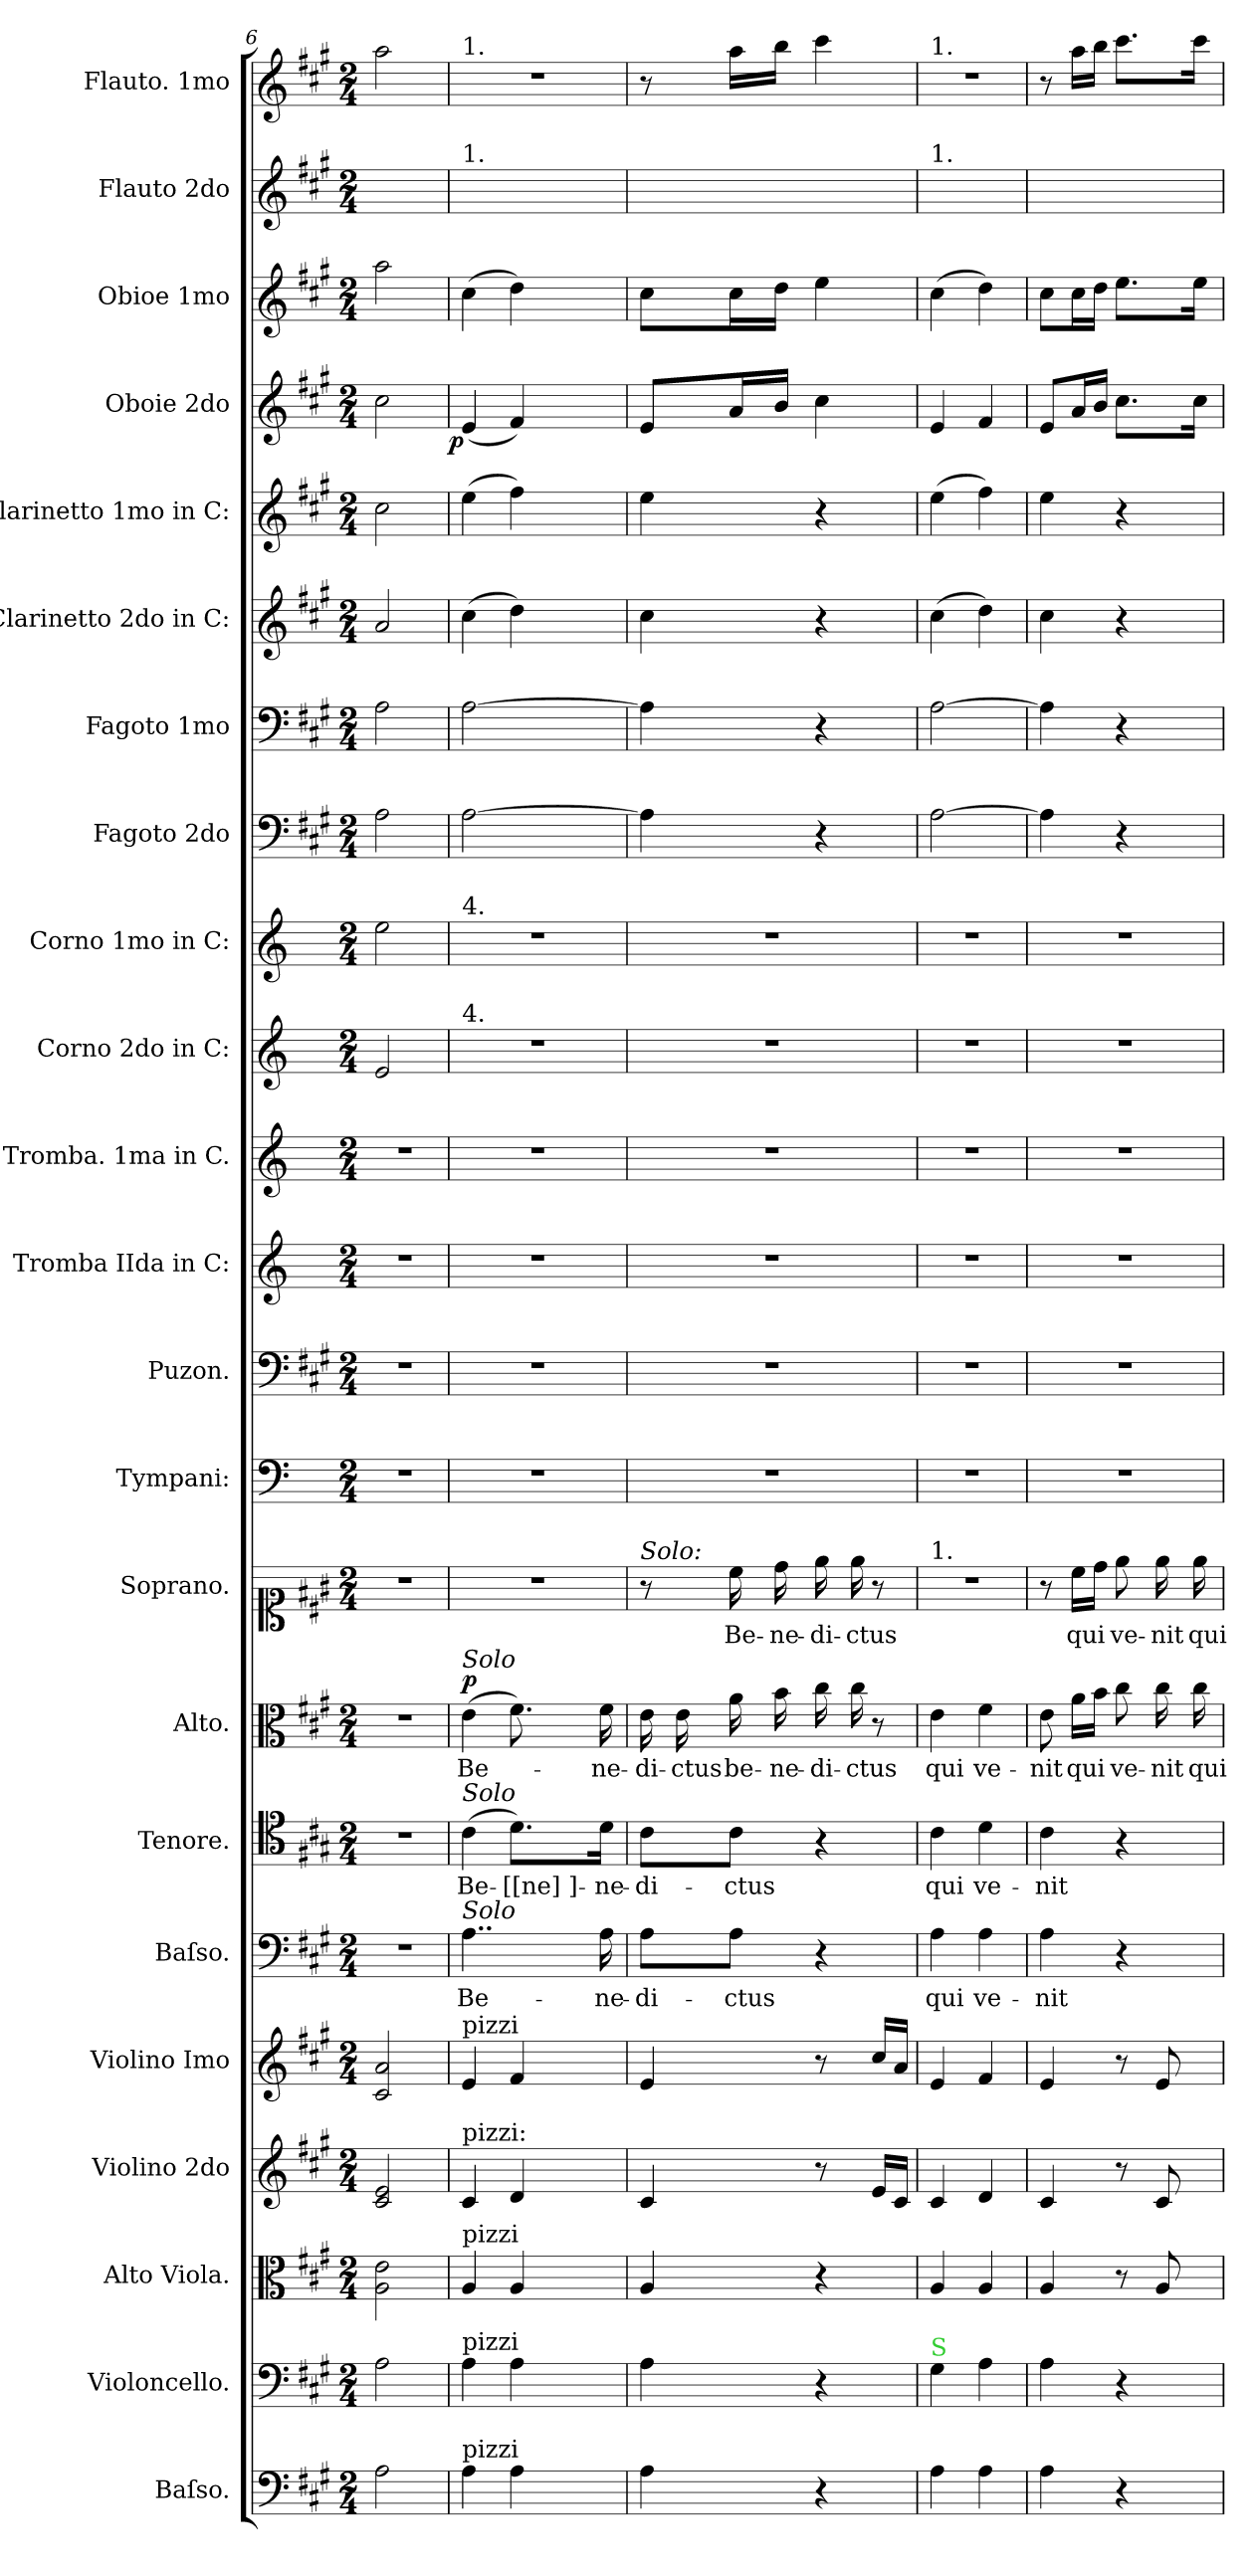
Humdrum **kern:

**kern	**kern	**kern	**kern	**kern	**kern	**text	**dynam	**kern	**text	**kern	**text	**dynam	**kern	**text	**kern	**kern	**kern	**kern	**kern	**kern	**kern	**kern	**kern	**kern	**kern	**dynam	**kern	**kern	**kern
*part23	*part22	*part21	*part20	*part19	*part18	*part18	*part18	*part17	*part17	*part16	*part16	*part16	*part15	*part15	*part14	*part13	*part12	*part11	*part10	*part9	*part8	*part7	*part6	*part5	*part4	*part4	*part3	*part2	*part1
*staff23	*staff22	*staff21	*staff20	*staff19	*staff18	*staff18	*staff18	*staff17	*staff17	*staff16	*staff16	*staff16	*staff15	*staff15	*staff14	*staff13	*staff12	*staff11	*staff10	*staff9	*staff8	*staff7	*staff6	*staff5	*staff4	*staff4	*staff3	*staff2	*staff1
*I"Baſso.	*I"Violoncello.	*I"Alto Viola.	*I"Violino 2do	*I"Violino Imo	*I"Baſso.	*	*	*I"Tenore.	*	*I"Alto.	*	*	*I"Soprano.	*	*I"Tympani:	*I"Puzon.	*I"Tromba IIda in C:	*I"Tromba. 1ma in C.	*I"Corno 2do in C:	*I"Corno 1mo in C:	*I"Fagoto 2do	*I"Fagoto 1mo	*I"Clarinetto 2do in C:	*I"Clarinetto 1mo in C:	*I"Oboie 2do	*	*I"Obioe 1mo	*I"Flauto 2do	*I"Flauto. 1mo
*	*I'vlc	*I'a-vla	*I'vl 2	*I'vl 1	*I'B	*	*	*I'T	*	*I'A	*	*	*I'S	*	*	*	*I'tr 2 in C	*I'tr 1 in C	*I'cor 2 in C	*I'cor 1 in C	*I'fag 2	*I'fag 1	*I'cl 2 in C	*I'cl 1 in C	*I'ob 2	*	*I'ob 1	*I'fl 2	*I'fl 1
*clefF4	*clefF4	*clefC3	*clefG2	*clefG2	*clefF4	*	*	*clefC4	*	*clefC3	*	*	*clefC1	*	*clefF4	*clefF4	*clefG2	*clefG2	*clefG2	*clefG2	*clefF4	*clefF4	*clefG2	*clefG2	*clefG2	*	*clefG2	*clefG2	*clefG2
*ITrd7c12	*	*	*	*	*	*	*	*	*	*	*	*	*	*	*	*	*	*	*	*	*	*	*	*	*	*	*	*	*
*k[f#c#g#]	*k[f#c#g#]	*k[f#c#g#]	*k[f#c#g#]	*k[f#c#g#]	*k[f#c#g#]	*	*	*k[f#c#g#]	*	*k[f#c#g#]	*	*	*k[f#c#g#]	*	*k[]	*k[f#c#g#]	*k[]	*k[]	*k[]	*k[]	*k[f#c#g#]	*k[f#c#g#]	*k[f#c#g#]	*k[f#c#g#]	*k[f#c#g#]	*	*k[f#c#g#]	*k[f#c#g#]	*k[f#c#g#]
*A:	*A:	*A:	*A:	*A:	*A:	*	*	*A:	*	*A:	*	*	*A:	*	*	*A:	*	*	*	*	*A:	*A:	*A:	*A:	*A:	*	*A:	*A:	*A:
*M2/4	*M2/4	*M2/4	*M2/4	*M2/4	*M2/4	*	*	*M2/4	*	*M2/4	*	*	*M2/4	*	*M2/4	*M2/4	*M2/4	*M2/4	*M2/4	*M2/4	*M2/4	*M2/4	*M2/4	*M2/4	*M2/4	*	*M2/4	*M2/4	*M2/4
=6	=6	=6	=6	=6	=6	=6	=6	=6	=6	=6	=6	=6	=6	=6	=6	=6	=6	=6	=6	=6	=6	=6	=6	=6	=6	=6	=6	=6	=6
2AA\	2A\	2A\ 2e\	2c#/ 2e/	2c#/ 2a/	2r	.	.	2r	.	2r	.	.	2r	.	2r	2r	2r	2r	2e/	2ee\	2A\	2A\	2a/	2cc#\	2cc#\	.	2aa\	2aa\yy	2aa\
=7	=7	=7	=7	=7	=7	=7	=7	=7	=7	=7	=7	=7	=7	=7	=7	=7	=7	=7	=7	=7	=7	=7	=7	=7	=7	=7	=7	=7	=7
!	!	!	!	!	!	!	!	!	!	!	!	!	!	!	!	!	!	!	!	!	!	!	!	!	!	!	!	!	!LO:TX:a:t=1.
!	!	!	!	!	!	!	!	!	!	!	!	!	!	!	!	!	!	!	!	!	!	!	!	!	!	!	!	!LO:TX:a:t=1.	!
!	!	!	!	!	!	!	!	!	!	!	!	!	!	!	!	!	!	!	!	!LO:TX:a:t=4.	!	!	!	!	!	!	!	!	!
!	!	!	!	!	!	!	!	!	!	!	!	!	!	!	!	!	!	!	!LO:TX:a:t=4.	!	!	!	!	!	!	!	!	!	!
!	!	!	!	!	!	!	!	!	!	!LO:TX:a:i:t=Solo	!	!	!	!	!	!	!	!	!	!	!	!	!	!	!	!	!	!	!
!	!	!	!	!	!	!	!	!LO:TX:a:i:t=Solo	!	!	!	!	!	!	!	!	!	!	!	!	!	!	!	!	!	!	!	!	!
!	!	!	!	!	!LO:TX:a:i:t=Solo	!	!	!	!	!	!	!	!	!	!	!	!	!	!	!	!	!	!	!	!	!	!	!	!
!	!	!	!	!LO:TX:a:t=pizzi	!	!	!	!	!	!	!	!	!	!	!	!	!	!	!	!	!	!	!	!	!	!	!	!	!
!	!	!	!LO:TX:a:t=pizzi&colon;	!	!	!	!	!	!	!	!	!	!	!	!	!	!	!	!	!	!	!	!	!	!	!	!	!	!
!	!	!LO:TX:a:t=pizzi	!	!	!	!	!	!	!	!	!	!	!	!	!	!	!	!	!	!	!	!	!	!	!	!	!	!	!
!	!LO:TX:a:t=pizzi	!	!	!	!	!	!	!	!	!	!	!	!	!	!	!	!	!	!	!	!	!	!	!	!	!	!	!	!
!LO:TX:a:t=pizzi	!	!	!	!	!	!	!	!	!	!	!	!	!	!	!	!	!	!	!	!	!	!	!	!	!	!	!	!	!
!	!	!	!	!	!	!	!LO:DY:b	!	!	!	!	!LO:DY:b	!	!	!	!	!	!	!	!	!	!	!	!	!	!LO:DY:rj	!	!	!
4AA\	4A\	4A/	4c#/	4e/	4..A\	Be-	p&colon;	(4c#\	Be-	(4e\	Be-	p	2r	.	2r	2r	2r	2r	2r	2r	[2A\	[2A\	(4cc#\	(4ee\	(4e/	p	(4cc#\	2ryy	2r
4AA\	4A\	4A/	4d/	4f#/	.	.	.	8.d\L)	-[[ne]]-	8.f#\)	.	.	.	.	.	.	.	.	.	.	.	.	4dd\)	4ff#\)	4f#/)	.	4dd\)	.	.
.	.	.	.	.	16A\	-ne-	.	16d\Jk	-ne-	16f#\	-ne-	.	.	.	.	.	.	.	.	.	.	.	.	.	.	.	.	.	.
=8	=8	=8	=8	=8	=8	=8	=8	=8	=8	=8	=8	=8	=8	=8	=8	=8	=8	=8	=8	=8	=8	=8	=8	=8	=8	=8	=8	=8	=8
!	!	!	!	!	!	!	!	!	!	!	!	!	!LO:TX:a:i:t=Solo&colon;	!	!	!	!	!	!	!	!	!	!	!	!	!	!	!	!
4AA\	4A\	4A/	4c#/	4e/	8A\L	-di-	.	8c#\L	-di-	16e\	-di-	.	8r	.	2r	2r	2r	2r	2r	2r	4A\]	4A\]	4cc#\	4ee\	8e/L	.	8cc#\L	8ryy	8r
.	.	.	.	.	.	.	.	.	.	16e\	-ctus	.	.	.	.	.	.	.	.	.	.	.	.	.	.	.	.	.	.
.	.	.	.	.	8A\J	-ctus	.	8c#\J	-ctus	16a\	be-	.	16cc#\	Be-	.	.	.	.	.	.	.	.	.	.	16a/L	.	16cc#\L	16aa\LLyy	16aa\LL
.	.	.	.	.	.	.	.	.	.	16b\	-ne-	.	16dd\	-ne-	.	.	.	.	.	.	.	.	.	.	16b/JJ	.	16dd\JJ	16bb\JJyy	16bb\JJ
4r	4r	4r	8r	8r	4r	.	.	4r	.	16cc#\	-di-	.	16ee\	-di-	.	.	.	.	.	.	4r	4r	4r	4r	4cc#\	.	4ee\	4ccc#\yy	4ccc#\
.	.	.	.	.	.	.	.	.	.	16cc#\	-ctus	.	16ee\	-ctus	.	.	.	.	.	.	.	.	.	.	.	.	.	.	.
.	.	.	16e/LL	16cc#/LL	.	.	.	.	.	8r	.	.	8r	.	.	.	.	.	.	.	.	.	.	.	.	.	.	.	.
.	.	.	16c#/JJ	16a/JJ	.	.	.	.	.	.	.	.	.	.	.	.	.	.	.	.	.	.	.	.	.	.	.	.	.
=9	=9	=9	=9	=9	=9	=9	=9	=9	=9	=9	=9	=9	=9	=9	=9	=9	=9	=9	=9	=9	=9	=9	=9	=9	=9	=9	=9	=9	=9
!	!	!	!	!	!	!	!	!	!	!	!	!	!	!	!	!	!	!	!	!	!	!	!	!	!	!	!	!	!LO:TX:a:t=1.
!	!	!	!	!	!	!	!	!	!	!	!	!	!	!	!	!	!	!	!	!	!	!	!	!	!	!	!	!LO:TX:a:t=1.	!
!	!	!	!	!	!	!	!	!	!	!	!	!	!LO:TX:a:t=1.	!	!	!	!	!	!	!	!	!	!	!	!	!	!	!	!
!	!LO:TX:a:color=limegreen:t=S	!	!	!	!	!	!	!	!	!	!	!	!	!	!	!	!	!	!	!	!	!	!	!	!	!	!	!	!
4AA\	4G#\	4A/	4c#/	4e/	4A\	qui	.	4c#\	qui	4e\	qui	.	2r	.	2r	2r	2r	2r	2r	2r	[2A\	[2A\	(4cc#\	(4ee\	4e/	.	(4cc#\	2ryy	2r
4AA\	4A\	4A/	4d/	4f#/	4A\	ve-	.	4d\	ve-	4f#\	ve-	.	.	.	.	.	.	.	.	.	.	.	4dd\)	4ff#\)	4f#/	.	4dd\)	.	.
=10	=10	=10	=10	=10	=10	=10	=10	=10	=10	=10	=10	=10	=10	=10	=10	=10	=10	=10	=10	=10	=10	=10	=10	=10	=10	=10	=10	=10	=10
4AA\	4A\	4A/	4c#/	4e/	4A\	-nit	.	4c#\	-nit	8e\	-nit	.	8r	.	2r	2r	2r	2r	2r	2r	4A\]	4A\]	4cc#\	4ee\	8e/L	.	8cc#\L	8ryy	8r
.	.	.	.	.	.	.	.	.	.	16a\LL	qui	.	16cc#\LL	qui	.	.	.	.	.	.	.	.	.	.	16a/L	.	16cc#\L	16aa\LLyy	16aa\LL
.	.	.	.	.	.	.	.	.	.	16b\JJ	.	.	16dd\JJ	.	.	.	.	.	.	.	.	.	.	.	16b/JJ	.	16dd\JJ	16bb\JJyy	16bb\JJ
4r	4r	8r	8r	8r	4r	.	.	4r	.	8cc#\	ve-	.	8ee\	ve-	.	.	.	.	.	.	4r	4r	4r	4r	8.cc#\L	.	8.ee\L	8.ccc#\Lyy	8.ccc#\L
.	.	8A/	8c#/	8e/	.	.	.	.	.	16cc#\	-nit	.	16ee\	-nit	.	.	.	.	.	.	.	.	.	.	.	.	.	.	.
.	.	.	.	.	.	.	.	.	.	16cc#\	qui	.	16ee\	qui	.	.	.	.	.	.	.	.	.	.	16cc#\Jk	.	16ee\Jk	16ccc#\Jkyy	16ccc#\Jk
=	=	=	=	=	=	=	=	=	=	=	=	=	=	=	=	=	=	=	=	=	=	=	=	=	=	=	=	=	=
*-	*-	*-	*-	*-	*-	*-	*-	*-	*-	*-	*-	*-	*-	*-	*-	*-	*-	*-	*-	*-	*-	*-	*-	*-	*-	*-	*-	*-	*-
